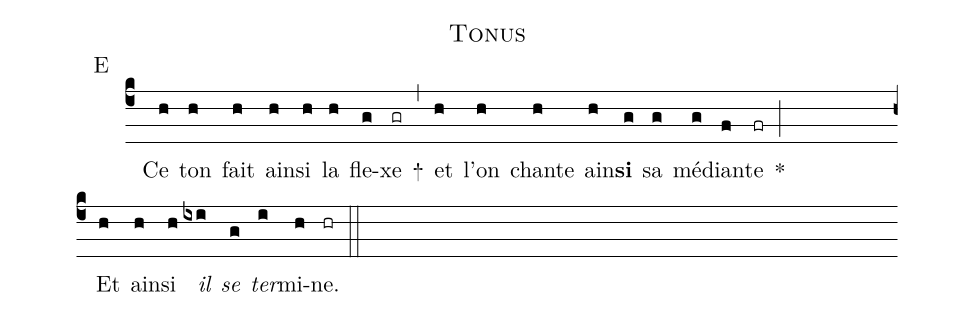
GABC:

name:Tonus;
mode:E;
%%
(c4) ~() Ce(h) ton(h) fait(h) ain(h)si(h) la(h) fle(g)xe(gr) +(,)
et(h) l'on(h) chante(h) ain(h)<b>si</b>(g) sa(g) mé(g)dian(f)te(fr) *(;Z)
Et(h) ain(h)si(h) <i>il(ixi) se(g) ter</i>(i)mi(h)ne.(hr) (::)
